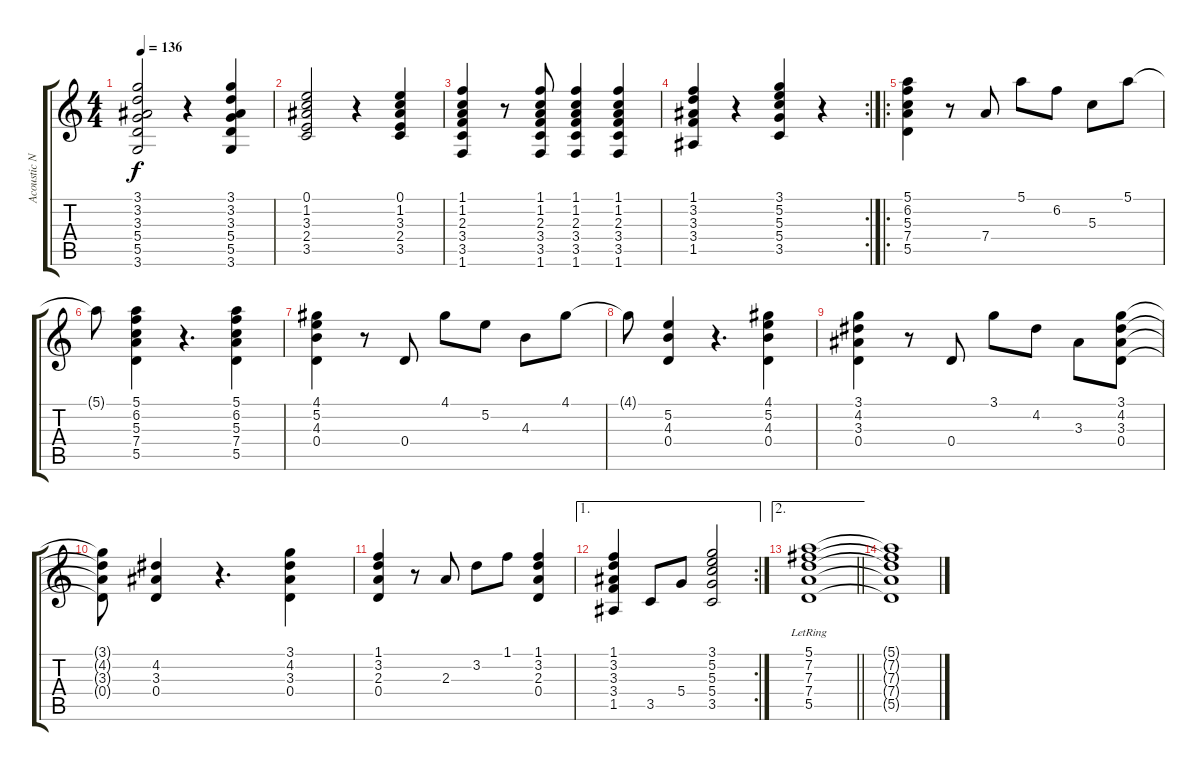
\track ("Acoustic Nylon Guitar - Cetera" "Acoustic N") {instrument acousticguitarnylon}
\staff {score tabs}
\tuning (E4 B3 G3 D3 A2 E2) {hide}
\ts (4 4)
\tempo 136
\clef g2
\ks c
(3.1 3.2 3.3 5.4 5.5 3.6).2{dy f} r.4 (3.1 3.2 3.3 5.4 5.5 3.6).4 |
(0.1 1.2 3.3 2.4 3.5).2 r.4 (0.1 1.2 3.3 2.4 3.5).4 |
(1.1 1.2 2.3 3.4 3.5 1.6).4 r.8 (1.1 1.2 2.3 3.4 3.5 1.6).8 (1.1 1.2 2.3 3.4 3.5 1.6).4 (1.1 1.2 2.3 3.4 3.5 1.6).4 |
\rc 2
(1.1 3.2 3.3 3.4 1.5).4 r.4 (3.1 5.2 5.3 5.4 3.5).4 r.4 |
\ro
(5.1 6.2 5.3 7.4 5.5).4 r.8 7.4.8 5.1.8 6.2.8 5.3.8 5.1.8 |
5.1{t}.8 (5.1 6.2 5.3 7.4 5.5).4 r.4{d} (5.1 6.2 5.3 7.4 5.5).4 |
(4.1 5.2 4.3 0.4).4 r.8 0.4.8 4.1.8 5.2.8 4.3.8 4.1.8 |
4.1{t}.8 (5.2 4.3 0.4).4 r.4{d} (4.1 5.2 4.3 0.4).4 |
(3.1 4.2 3.3 0.4).4 r.8 0.4.8 3.1.8 4.2.8 3.3.8 (3.1 4.2 3.3 0.4).8 |
(3.1{t} 4.2{t} 3.3{t} 0.4{t}).8 (4.2 3.3 0.4).4 r.4{d} (3.1 4.2 3.3 0.4).4 |
(1.1 3.2 2.3 0.4).4 r.8 2.3.8 3.2.8 1.1.8 (1.1 3.2 2.3 0.4).4 |
\ae 1
\rc 2
(1.1 3.2 3.3 3.4 1.5).4 3.5.8 5.4.8 (3.1 5.2 5.3 5.4 3.5).2 |
\ae 2
\barLineRight lightlight
(5.1{lr} 7.2{lr} 7.3{lr} 7.4{lr} 5.5{lr}).1{volume 1} |
(5.1{t} 7.2{t} 7.3{t} 7.4{t} 5.5{t}).1
